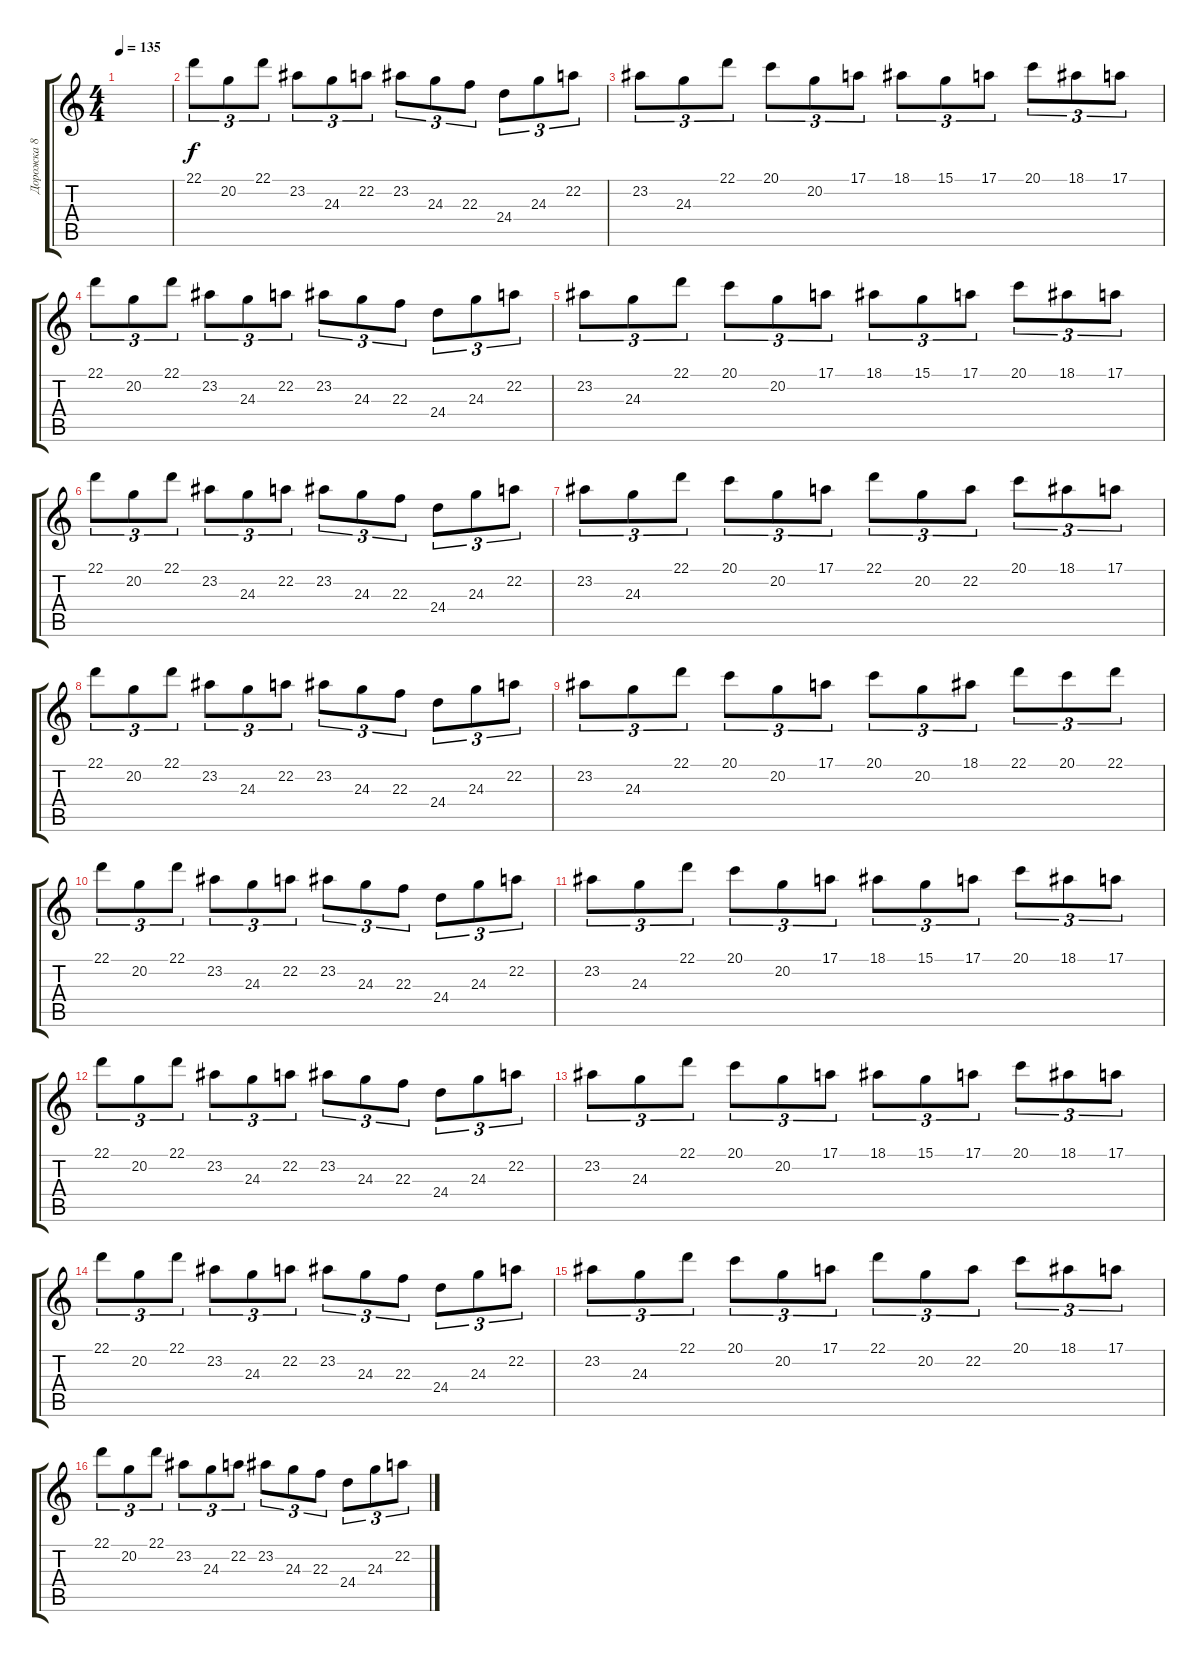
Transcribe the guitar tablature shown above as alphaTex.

\track ("Дорожка 8" "Дорожка 8") {instrument bagpipe}
\staff {score tabs}
\tuning (E4 B3 G3 D3 A2 E2) {hide}
\ts (4 4)
\tempo 135
\clef g2
\ks c
|
22.1.8{tu (3 2)} 20.2.8{tu (3 2)} 22.1.8{tu (3 2)} 23.2.8{tu (3 2)} 24.3.8{tu (3 2)} 22.2.8{tu (3 2)} 23.2.8{tu (3 2)} 24.3.8{tu (3 2)} 22.3.8{tu (3 2)} 24.4.8{tu (3 2)} 24.3.8{tu (3 2)} 22.2.8{tu (3 2)} |
23.2.8{tu (3 2)} 24.3.8{tu (3 2)} 22.1.8{tu (3 2)} 20.1.8{tu (3 2)} 20.2.8{tu (3 2)} 17.1.8{tu (3 2)} 18.1.8{tu (3 2)} 15.1.8{tu (3 2)} 17.1.8{tu (3 2)} 20.1.8{tu (3 2)} 18.1.8{tu (3 2)} 17.1.8{tu (3 2)} |
22.1.8{tu (3 2)} 20.2.8{tu (3 2)} 22.1.8{tu (3 2)} 23.2.8{tu (3 2)} 24.3.8{tu (3 2)} 22.2.8{tu (3 2)} 23.2.8{tu (3 2)} 24.3.8{tu (3 2)} 22.3.8{tu (3 2)} 24.4.8{tu (3 2)} 24.3.8{tu (3 2)} 22.2.8{tu (3 2)} |
23.2.8{tu (3 2)} 24.3.8{tu (3 2)} 22.1.8{tu (3 2)} 20.1.8{tu (3 2)} 20.2.8{tu (3 2)} 17.1.8{tu (3 2)} 18.1.8{tu (3 2)} 15.1.8{tu (3 2)} 17.1.8{tu (3 2)} 20.1.8{tu (3 2)} 18.1.8{tu (3 2)} 17.1.8{tu (3 2)} |
22.1.8{tu (3 2)} 20.2.8{tu (3 2)} 22.1.8{tu (3 2)} 23.2.8{tu (3 2)} 24.3.8{tu (3 2)} 22.2.8{tu (3 2)} 23.2.8{tu (3 2)} 24.3.8{tu (3 2)} 22.3.8{tu (3 2)} 24.4.8{tu (3 2)} 24.3.8{tu (3 2)} 22.2.8{tu (3 2)} |
23.2.8{tu (3 2)} 24.3.8{tu (3 2)} 22.1.8{tu (3 2)} 20.1.8{tu (3 2)} 20.2.8{tu (3 2)} 17.1.8{tu (3 2)} 22.1.8{tu (3 2)} 20.2.8{tu (3 2)} 22.2.8{tu (3 2)} 20.1.8{tu (3 2)} 18.1.8{tu (3 2)} 17.1.8{tu (3 2)} |
22.1.8{tu (3 2)} 20.2.8{tu (3 2)} 22.1.8{tu (3 2)} 23.2.8{tu (3 2)} 24.3.8{tu (3 2)} 22.2.8{tu (3 2)} 23.2.8{tu (3 2)} 24.3.8{tu (3 2)} 22.3.8{tu (3 2)} 24.4.8{tu (3 2)} 24.3.8{tu (3 2)} 22.2.8{tu (3 2)} |
23.2.8{tu (3 2)} 24.3.8{tu (3 2)} 22.1.8{tu (3 2)} 20.1.8{tu (3 2)} 20.2.8{tu (3 2)} 17.1.8{tu (3 2)} 20.1.8{tu (3 2)} 20.2.8{tu (3 2)} 18.1.8{tu (3 2)} 22.1.8{tu (3 2)} 20.1.8{tu (3 2)} 22.1.8{tu (3 2)} |
22.1.8{tu (3 2)} 20.2.8{tu (3 2)} 22.1.8{tu (3 2)} 23.2.8{tu (3 2)} 24.3.8{tu (3 2)} 22.2.8{tu (3 2)} 23.2.8{tu (3 2)} 24.3.8{tu (3 2)} 22.3.8{tu (3 2)} 24.4.8{tu (3 2)} 24.3.8{tu (3 2)} 22.2.8{tu (3 2)} |
23.2.8{tu (3 2)} 24.3.8{tu (3 2)} 22.1.8{tu (3 2)} 20.1.8{tu (3 2)} 20.2.8{tu (3 2)} 17.1.8{tu (3 2)} 18.1.8{tu (3 2)} 15.1.8{tu (3 2)} 17.1.8{tu (3 2)} 20.1.8{tu (3 2)} 18.1.8{tu (3 2)} 17.1.8{tu (3 2)} |
22.1.8{tu (3 2)} 20.2.8{tu (3 2)} 22.1.8{tu (3 2)} 23.2.8{tu (3 2)} 24.3.8{tu (3 2)} 22.2.8{tu (3 2)} 23.2.8{tu (3 2)} 24.3.8{tu (3 2)} 22.3.8{tu (3 2)} 24.4.8{tu (3 2)} 24.3.8{tu (3 2)} 22.2.8{tu (3 2)} |
23.2.8{tu (3 2)} 24.3.8{tu (3 2)} 22.1.8{tu (3 2)} 20.1.8{tu (3 2)} 20.2.8{tu (3 2)} 17.1.8{tu (3 2)} 18.1.8{tu (3 2)} 15.1.8{tu (3 2)} 17.1.8{tu (3 2)} 20.1.8{tu (3 2)} 18.1.8{tu (3 2)} 17.1.8{tu (3 2)} |
22.1.8{tu (3 2)} 20.2.8{tu (3 2)} 22.1.8{tu (3 2)} 23.2.8{tu (3 2)} 24.3.8{tu (3 2)} 22.2.8{tu (3 2)} 23.2.8{tu (3 2)} 24.3.8{tu (3 2)} 22.3.8{tu (3 2)} 24.4.8{tu (3 2)} 24.3.8{tu (3 2)} 22.2.8{tu (3 2)} |
23.2.8{tu (3 2)} 24.3.8{tu (3 2)} 22.1.8{tu (3 2)} 20.1.8{tu (3 2)} 20.2.8{tu (3 2)} 17.1.8{tu (3 2)} 22.1.8{tu (3 2)} 20.2.8{tu (3 2)} 22.2.8{tu (3 2)} 20.1.8{tu (3 2)} 18.1.8{tu (3 2)} 17.1.8{tu (3 2)} |
22.1.8{tu (3 2)} 20.2.8{tu (3 2)} 22.1.8{tu (3 2)} 23.2.8{tu (3 2)} 24.3.8{tu (3 2)} 22.2.8{tu (3 2)} 23.2.8{tu (3 2)} 24.3.8{tu (3 2)} 22.3.8{tu (3 2)} 24.4.8{tu (3 2)} 24.3.8{tu (3 2)} 22.2.8{tu (3 2)}
